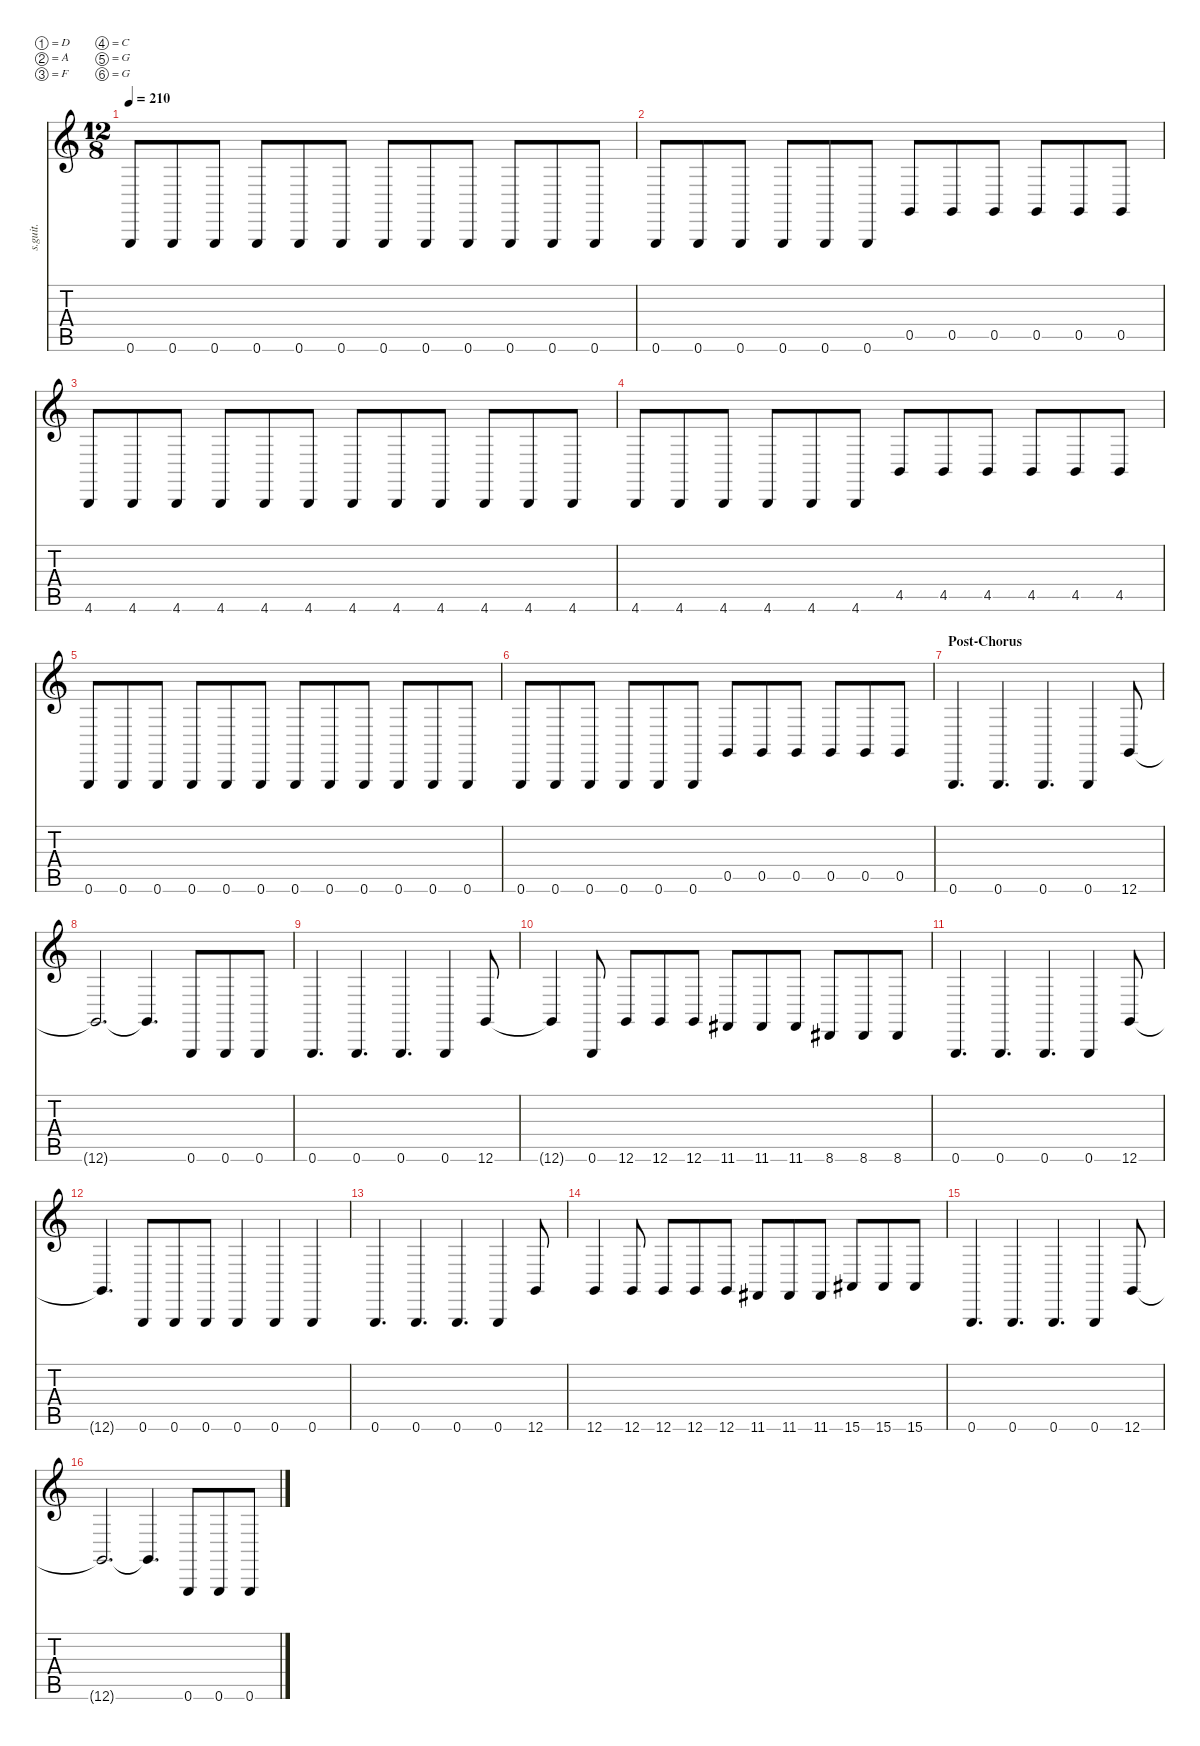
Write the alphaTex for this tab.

\defaultSystemsLayout 4
\hideDynamics
\bracketExtendMode nobrackets
\track ("Bass" "s.guit.") {instrument electricbasspick}
\staff {score tabs}
\tuning (D3 A2 F2 C2 G1 G0)
\ts (12 8)
\tempo 210
\clef g2
\ks c
0.6.8{lyrics (0 "") lyrics (1 "") lyrics (2 "") lyrics (3 "") lyrics (4 "") dy f} 0.6.8{lyrics (0 "") lyrics (1 "") lyrics (2 "") lyrics (3 "") lyrics (4 "")} 0.6.8{lyrics (0 "") lyrics (1 "") lyrics (2 "") lyrics (3 "") lyrics (4 "")} 0.6.8{lyrics (0 "") lyrics (1 "") lyrics (2 "") lyrics (3 "") lyrics (4 "")} 0.6.8{lyrics (0 "") lyrics (1 "") lyrics (2 "") lyrics (3 "") lyrics (4 "")} 0.6.8{lyrics (0 "") lyrics (1 "") lyrics (2 "") lyrics (3 "") lyrics (4 "")} 0.6.8{lyrics (0 "") lyrics (1 "") lyrics (2 "") lyrics (3 "") lyrics (4 "")} 0.6.8{lyrics (0 "") lyrics (1 "") lyrics (2 "") lyrics (3 "") lyrics (4 "")} 0.6.8{lyrics (0 "") lyrics (1 "") lyrics (2 "") lyrics (3 "") lyrics (4 "")} 0.6.8{lyrics (0 "") lyrics (1 "") lyrics (2 "") lyrics (3 "") lyrics (4 "")} 0.6.8{lyrics (0 "") lyrics (1 "") lyrics (2 "") lyrics (3 "") lyrics (4 "")} 0.6.8{lyrics (0 "") lyrics (1 "") lyrics (2 "") lyrics (3 "") lyrics (4 "")} |
0.6.8{lyrics (0 "") lyrics (1 "") lyrics (2 "") lyrics (3 "") lyrics (4 "")} 0.6.8{lyrics (0 "") lyrics (1 "") lyrics (2 "") lyrics (3 "") lyrics (4 "")} 0.6.8{lyrics (0 "") lyrics (1 "") lyrics (2 "") lyrics (3 "") lyrics (4 "")} 0.6.8{lyrics (0 "") lyrics (1 "") lyrics (2 "") lyrics (3 "") lyrics (4 "")} 0.6.8{lyrics (0 "") lyrics (1 "") lyrics (2 "") lyrics (3 "") lyrics (4 "")} 0.6.8{lyrics (0 "") lyrics (1 "") lyrics (2 "") lyrics (3 "") lyrics (4 "")} 0.5.8{lyrics (0 "") lyrics (1 "") lyrics (2 "") lyrics (3 "") lyrics (4 "")} 0.5.8{lyrics (0 "") lyrics (1 "") lyrics (2 "") lyrics (3 "") lyrics (4 "")} 0.5.8{lyrics (0 "") lyrics (1 "") lyrics (2 "") lyrics (3 "") lyrics (4 "")} 0.5.8{lyrics (0 "") lyrics (1 "") lyrics (2 "") lyrics (3 "") lyrics (4 "")} 0.5.8{lyrics (0 "") lyrics (1 "") lyrics (2 "") lyrics (3 "") lyrics (4 "")} 0.5.8{lyrics (0 "") lyrics (1 "") lyrics (2 "") lyrics (3 "") lyrics (4 "")} |
4.6.8{lyrics (0 "") lyrics (1 "") lyrics (2 "") lyrics (3 "") lyrics (4 "")} 4.6.8{lyrics (0 "") lyrics (1 "") lyrics (2 "") lyrics (3 "") lyrics (4 "")} 4.6.8{lyrics (0 "") lyrics (1 "") lyrics (2 "") lyrics (3 "") lyrics (4 "")} 4.6.8{lyrics (0 "") lyrics (1 "") lyrics (2 "") lyrics (3 "") lyrics (4 "")} 4.6.8{lyrics (0 "") lyrics (1 "") lyrics (2 "") lyrics (3 "") lyrics (4 "")} 4.6.8{lyrics (0 "") lyrics (1 "") lyrics (2 "") lyrics (3 "") lyrics (4 "")} 4.6.8{lyrics (0 "") lyrics (1 "") lyrics (2 "") lyrics (3 "") lyrics (4 "")} 4.6.8{lyrics (0 "") lyrics (1 "") lyrics (2 "") lyrics (3 "") lyrics (4 "")} 4.6.8{lyrics (0 "") lyrics (1 "") lyrics (2 "") lyrics (3 "") lyrics (4 "")} 4.6.8{lyrics (0 "") lyrics (1 "") lyrics (2 "") lyrics (3 "") lyrics (4 "")} 4.6.8{lyrics (0 "") lyrics (1 "") lyrics (2 "") lyrics (3 "") lyrics (4 "")} 4.6.8{lyrics (0 "") lyrics (1 "") lyrics (2 "") lyrics (3 "") lyrics (4 "")} |
4.6.8{lyrics (0 "") lyrics (1 "") lyrics (2 "") lyrics (3 "") lyrics (4 "")} 4.6.8{lyrics (0 "") lyrics (1 "") lyrics (2 "") lyrics (3 "") lyrics (4 "")} 4.6.8{lyrics (0 "") lyrics (1 "") lyrics (2 "") lyrics (3 "") lyrics (4 "")} 4.6.8{lyrics (0 "") lyrics (1 "") lyrics (2 "") lyrics (3 "") lyrics (4 "")} 4.6.8{lyrics (0 "") lyrics (1 "") lyrics (2 "") lyrics (3 "") lyrics (4 "")} 4.6.8{lyrics (0 "") lyrics (1 "") lyrics (2 "") lyrics (3 "") lyrics (4 "")} 4.5.8{lyrics (0 "") lyrics (1 "") lyrics (2 "") lyrics (3 "") lyrics (4 "")} 4.5.8{lyrics (0 "") lyrics (1 "") lyrics (2 "") lyrics (3 "") lyrics (4 "")} 4.5.8{lyrics (0 "") lyrics (1 "") lyrics (2 "") lyrics (3 "") lyrics (4 "")} 4.5.8{lyrics (0 "") lyrics (1 "") lyrics (2 "") lyrics (3 "") lyrics (4 "")} 4.5.8{lyrics (0 "") lyrics (1 "") lyrics (2 "") lyrics (3 "") lyrics (4 "")} 4.5.8{lyrics (0 "") lyrics (1 "") lyrics (2 "") lyrics (3 "") lyrics (4 "")} |
0.6.8{lyrics (0 "") lyrics (1 "") lyrics (2 "") lyrics (3 "") lyrics (4 "")} 0.6.8{lyrics (0 "") lyrics (1 "") lyrics (2 "") lyrics (3 "") lyrics (4 "")} 0.6.8{lyrics (0 "") lyrics (1 "") lyrics (2 "") lyrics (3 "") lyrics (4 "")} 0.6.8{lyrics (0 "") lyrics (1 "") lyrics (2 "") lyrics (3 "") lyrics (4 "")} 0.6.8{lyrics (0 "") lyrics (1 "") lyrics (2 "") lyrics (3 "") lyrics (4 "")} 0.6.8{lyrics (0 "") lyrics (1 "") lyrics (2 "") lyrics (3 "") lyrics (4 "")} 0.6.8{lyrics (0 "") lyrics (1 "") lyrics (2 "") lyrics (3 "") lyrics (4 "")} 0.6.8{lyrics (0 "") lyrics (1 "") lyrics (2 "") lyrics (3 "") lyrics (4 "")} 0.6.8{lyrics (0 "") lyrics (1 "") lyrics (2 "") lyrics (3 "") lyrics (4 "")} 0.6.8{lyrics (0 "") lyrics (1 "") lyrics (2 "") lyrics (3 "") lyrics (4 "")} 0.6.8{lyrics (0 "") lyrics (1 "") lyrics (2 "") lyrics (3 "") lyrics (4 "")} 0.6.8{lyrics (0 "") lyrics (1 "") lyrics (2 "") lyrics (3 "") lyrics (4 "")} |
0.6.8{lyrics (0 "") lyrics (1 "") lyrics (2 "") lyrics (3 "") lyrics (4 "")} 0.6.8{lyrics (0 "") lyrics (1 "") lyrics (2 "") lyrics (3 "") lyrics (4 "")} 0.6.8{lyrics (0 "") lyrics (1 "") lyrics (2 "") lyrics (3 "") lyrics (4 "")} 0.6.8{lyrics (0 "") lyrics (1 "") lyrics (2 "") lyrics (3 "") lyrics (4 "")} 0.6.8{lyrics (0 "") lyrics (1 "") lyrics (2 "") lyrics (3 "") lyrics (4 "")} 0.6.8{lyrics (0 "") lyrics (1 "") lyrics (2 "") lyrics (3 "") lyrics (4 "")} 0.5.8{lyrics (0 "") lyrics (1 "") lyrics (2 "") lyrics (3 "") lyrics (4 "")} 0.5.8{lyrics (0 "") lyrics (1 "") lyrics (2 "") lyrics (3 "") lyrics (4 "")} 0.5.8{lyrics (0 "") lyrics (1 "") lyrics (2 "") lyrics (3 "") lyrics (4 "")} 0.5.8{lyrics (0 "") lyrics (1 "") lyrics (2 "") lyrics (3 "") lyrics (4 "")} 0.5.8{lyrics (0 "") lyrics (1 "") lyrics (2 "") lyrics (3 "") lyrics (4 "")} 0.5.8{lyrics (0 "") lyrics (1 "") lyrics (2 "") lyrics (3 "") lyrics (4 "")} |
\section ("" "Post-Chorus")
0.6.4{d lyrics (0 "") lyrics (1 "") lyrics (2 "") lyrics (3 "") lyrics (4 "")} 0.6.4{d lyrics (0 "") lyrics (1 "") lyrics (2 "") lyrics (3 "") lyrics (4 "")} 0.6.4{d lyrics (0 "") lyrics (1 "") lyrics (2 "") lyrics (3 "") lyrics (4 "")} 0.6.4{lyrics (0 "") lyrics (1 "") lyrics (2 "") lyrics (3 "") lyrics (4 "")} 12.6.8{lyrics (0 "") lyrics (1 "") lyrics (2 "") lyrics (3 "") lyrics (4 "")} |
12.6{t}.2{d lyrics (0 "") lyrics (1 "") lyrics (2 "") lyrics (3 "") lyrics (4 "")} 12.6{t}.4{d lyrics (0 "") lyrics (1 "") lyrics (2 "") lyrics (3 "") lyrics (4 "")} 0.6.8{lyrics (0 "") lyrics (1 "") lyrics (2 "") lyrics (3 "") lyrics (4 "")} 0.6.8{lyrics (0 "") lyrics (1 "") lyrics (2 "") lyrics (3 "") lyrics (4 "")} 0.6.8{lyrics (0 "") lyrics (1 "") lyrics (2 "") lyrics (3 "") lyrics (4 "")} |
0.6.4{d lyrics (0 "") lyrics (1 "") lyrics (2 "") lyrics (3 "") lyrics (4 "")} 0.6.4{d lyrics (0 "") lyrics (1 "") lyrics (2 "") lyrics (3 "") lyrics (4 "")} 0.6.4{d lyrics (0 "") lyrics (1 "") lyrics (2 "") lyrics (3 "") lyrics (4 "")} 0.6.4{lyrics (0 "") lyrics (1 "") lyrics (2 "") lyrics (3 "") lyrics (4 "")} 12.6.8{lyrics (0 "") lyrics (1 "") lyrics (2 "") lyrics (3 "") lyrics (4 "")} |
12.6{t}.4{lyrics (0 "") lyrics (1 "") lyrics (2 "") lyrics (3 "") lyrics (4 "")} 0.6.8{lyrics (0 "") lyrics (1 "") lyrics (2 "") lyrics (3 "") lyrics (4 "")} 12.6.8{lyrics (0 "") lyrics (1 "") lyrics (2 "") lyrics (3 "") lyrics (4 "")} 12.6.8{lyrics (0 "") lyrics (1 "") lyrics (2 "") lyrics (3 "") lyrics (4 "")} 12.6.8{lyrics (0 "") lyrics (1 "") lyrics (2 "") lyrics (3 "") lyrics (4 "")} 11.6{acc #}.8{lyrics (0 "") lyrics (1 "") lyrics (2 "") lyrics (3 "") lyrics (4 "")} 11.6{acc #}.8{lyrics (0 "") lyrics (1 "") lyrics (2 "") lyrics (3 "") lyrics (4 "")} 11.6{acc #}.8{lyrics (0 "") lyrics (1 "") lyrics (2 "") lyrics (3 "") lyrics (4 "")} 8.6{acc #}.8{lyrics (0 "") lyrics (1 "") lyrics (2 "") lyrics (3 "") lyrics (4 "")} 8.6{acc #}.8{lyrics (0 "") lyrics (1 "") lyrics (2 "") lyrics (3 "") lyrics (4 "")} 8.6{acc #}.8{lyrics (0 "") lyrics (1 "") lyrics (2 "") lyrics (3 "") lyrics (4 "")} |
0.6.4{d lyrics (0 "") lyrics (1 "") lyrics (2 "") lyrics (3 "") lyrics (4 "")} 0.6.4{d lyrics (0 "") lyrics (1 "") lyrics (2 "") lyrics (3 "") lyrics (4 "")} 0.6.4{d lyrics (0 "") lyrics (1 "") lyrics (2 "") lyrics (3 "") lyrics (4 "")} 0.6.4{lyrics (0 "") lyrics (1 "") lyrics (2 "") lyrics (3 "") lyrics (4 "")} 12.6.8{lyrics (0 "") lyrics (1 "") lyrics (2 "") lyrics (3 "") lyrics (4 "")} |
12.6{t}.4{d lyrics (0 "") lyrics (1 "") lyrics (2 "") lyrics (3 "") lyrics (4 "")} 0.6.8{lyrics (0 "") lyrics (1 "") lyrics (2 "") lyrics (3 "") lyrics (4 "")} 0.6.8{lyrics (0 "") lyrics (1 "") lyrics (2 "") lyrics (3 "") lyrics (4 "")} 0.6.8{lyrics (0 "") lyrics (1 "") lyrics (2 "") lyrics (3 "") lyrics (4 "")} 0.6.4{lyrics (0 "") lyrics (1 "") lyrics (2 "") lyrics (3 "") lyrics (4 "")} 0.6.4{lyrics (0 "") lyrics (1 "") lyrics (2 "") lyrics (3 "") lyrics (4 "")} 0.6.4{lyrics (0 "") lyrics (1 "") lyrics (2 "") lyrics (3 "") lyrics (4 "")} |
0.6.4{d lyrics (0 "") lyrics (1 "") lyrics (2 "") lyrics (3 "") lyrics (4 "")} 0.6.4{d lyrics (0 "") lyrics (1 "") lyrics (2 "") lyrics (3 "") lyrics (4 "")} 0.6.4{d lyrics (0 "") lyrics (1 "") lyrics (2 "") lyrics (3 "") lyrics (4 "")} 0.6.4{lyrics (0 "") lyrics (1 "") lyrics (2 "") lyrics (3 "") lyrics (4 "")} 12.6.8{lyrics (0 "") lyrics (1 "") lyrics (2 "") lyrics (3 "") lyrics (4 "")} |
12.6.4{lyrics (0 "") lyrics (1 "") lyrics (2 "") lyrics (3 "") lyrics (4 "")} 12.6.8{lyrics (0 "") lyrics (1 "") lyrics (2 "") lyrics (3 "") lyrics (4 "")} 12.6.8{lyrics (0 "") lyrics (1 "") lyrics (2 "") lyrics (3 "") lyrics (4 "")} 12.6.8{lyrics (0 "") lyrics (1 "") lyrics (2 "") lyrics (3 "") lyrics (4 "")} 12.6.8{lyrics (0 "") lyrics (1 "") lyrics (2 "") lyrics (3 "") lyrics (4 "")} 11.6{acc #}.8{lyrics (0 "") lyrics (1 "") lyrics (2 "") lyrics (3 "") lyrics (4 "")} 11.6{acc #}.8{lyrics (0 "") lyrics (1 "") lyrics (2 "") lyrics (3 "") lyrics (4 "")} 11.6{acc #}.8{lyrics (0 "") lyrics (1 "") lyrics (2 "") lyrics (3 "") lyrics (4 "")} 15.6{acc #}.8{lyrics (0 "") lyrics (1 "") lyrics (2 "") lyrics (3 "") lyrics (4 "")} 15.6{acc #}.8{lyrics (0 "") lyrics (1 "") lyrics (2 "") lyrics (3 "") lyrics (4 "")} 15.6{acc #}.8{lyrics (0 "") lyrics (1 "") lyrics (2 "") lyrics (3 "") lyrics (4 "")} |
0.6.4{d lyrics (0 "") lyrics (1 "") lyrics (2 "") lyrics (3 "") lyrics (4 "")} 0.6.4{d lyrics (0 "") lyrics (1 "") lyrics (2 "") lyrics (3 "") lyrics (4 "")} 0.6.4{d lyrics (0 "") lyrics (1 "") lyrics (2 "") lyrics (3 "") lyrics (4 "")} 0.6.4{lyrics (0 "") lyrics (1 "") lyrics (2 "") lyrics (3 "") lyrics (4 "")} 12.6.8{lyrics (0 "") lyrics (1 "") lyrics (2 "") lyrics (3 "") lyrics (4 "")} |
12.6{t}.2{d lyrics (0 "") lyrics (1 "") lyrics (2 "") lyrics (3 "") lyrics (4 "")} 12.6{t}.4{d lyrics (0 "") lyrics (1 "") lyrics (2 "") lyrics (3 "") lyrics (4 "")} 0.6.8{lyrics (0 "") lyrics (1 "") lyrics (2 "") lyrics (3 "") lyrics (4 "")} 0.6.8{lyrics (0 "") lyrics (1 "") lyrics (2 "") lyrics (3 "") lyrics (4 "")} 0.6.8{lyrics (0 "") lyrics (1 "") lyrics (2 "") lyrics (3 "") lyrics (4 "")}
